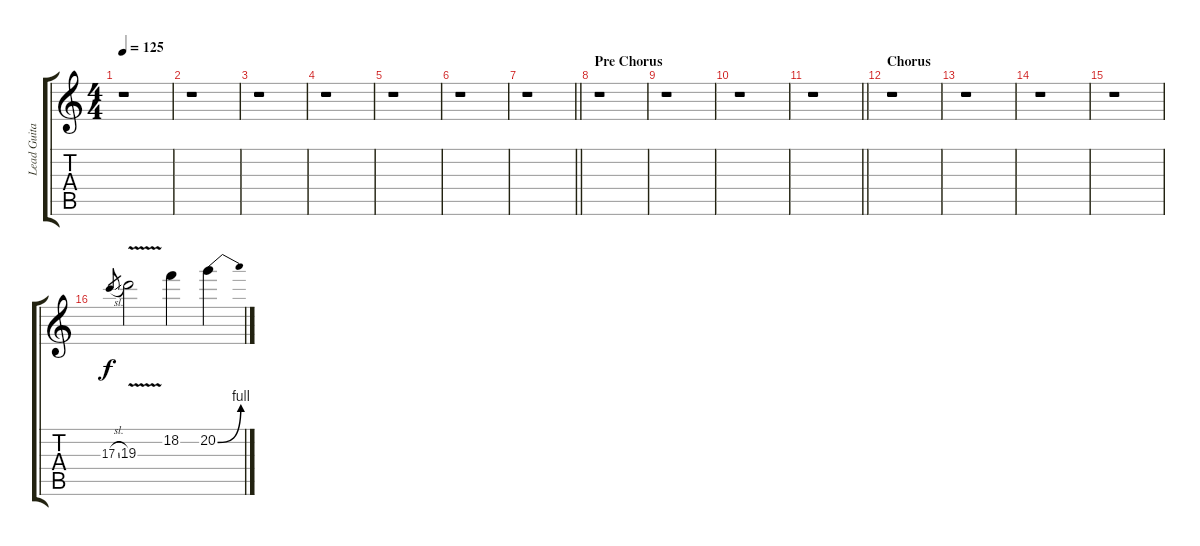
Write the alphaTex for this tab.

\track ("Lead Guitar" "Lead Guita") {instrument distortionguitar}
\staff {score tabs}
\tuning (E4 B3 G3 D3 A2 D2) {hide}
\ts (4 4)
\tempo 125
\clef g2
\ks c
r.1{dy f} |
r.1 |
r.1 |
r.1 |
r.1 |
r.1 |
\barLineRight lightlight
r.1 |
\section ("" "Pre Chorus")
r.1 |
r.1 |
r.1 |
\barLineRight lightlight
r.1 |
\section ("" "Chorus")
r.1 |
r.1 |
r.1 |
r.1 |
17.3{sl}.8{gr} 19.3{v}.2 18.2.4 20.2{be (bend 0 0 60 4)}.4
